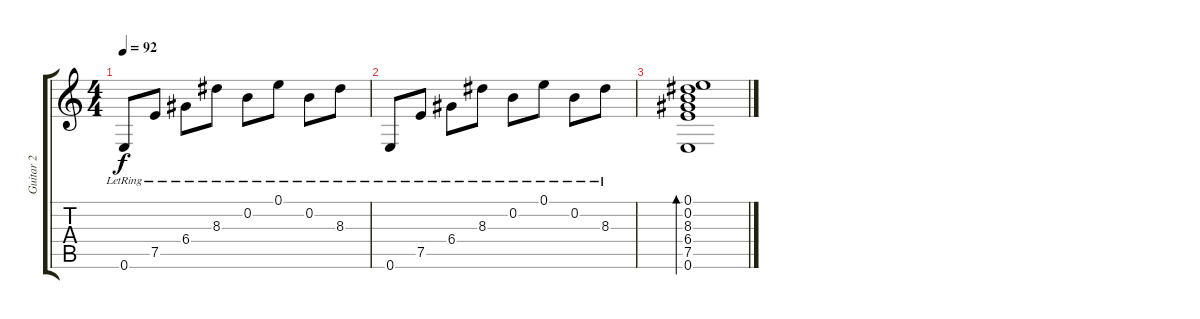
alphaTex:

\track ("Guitar 2" "Guitar 2") {instrument electricguitarclean}
\staff {score tabs}
\tuning (E4 B3 G3 D3 A2 E2) {hide}
\ts (4 4)
\tempo 92
\clef g2
\ks c
0.6{lr}.8{dy f} 7.5{lr}.8 6.4{lr}.8 8.3{lr}.8 0.2{lr}.8 0.1{lr}.8 0.2{lr}.8 8.3{lr}.8 |
0.6{lr}.8 7.5{lr}.8 6.4{lr}.8 8.3{lr}.8 0.2{lr}.8 0.1{lr}.8 0.2{lr}.8 8.3{lr}.8 |
(0.1 0.2 8.3 6.4 7.5 0.6).1{bd 120}
